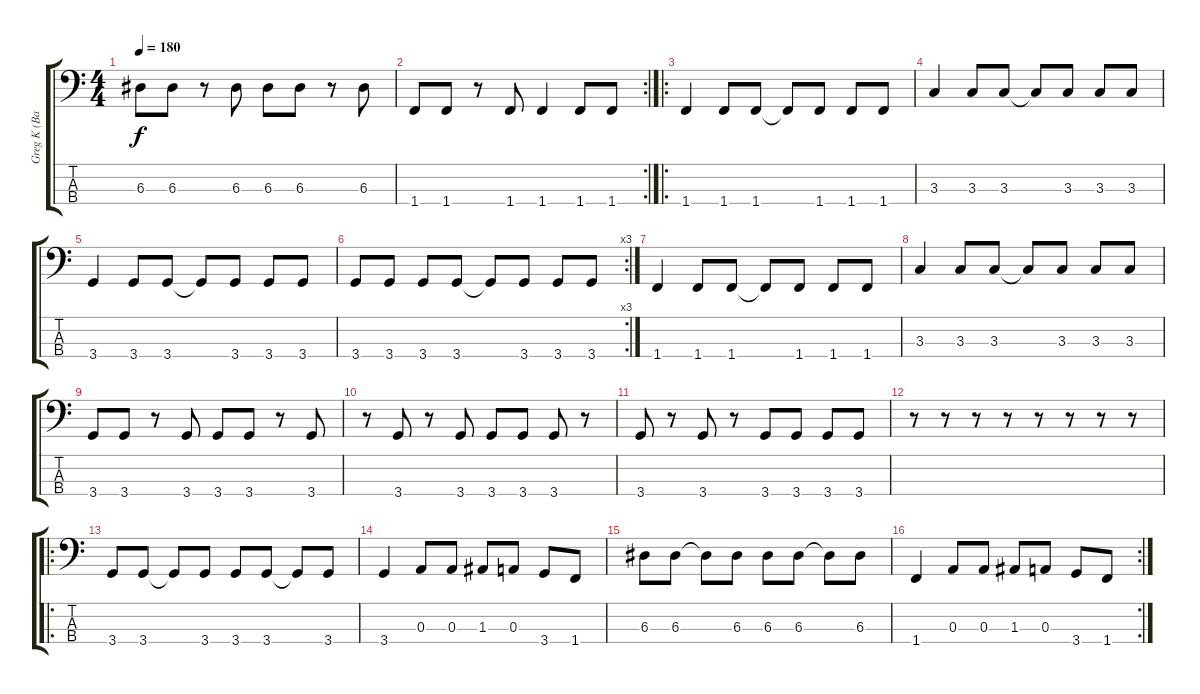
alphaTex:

\track ("Greg K (Bass)" "Greg K (Ba") {instrument electricbasspick}
\staff {score tabs}
\tuning (G2 D2 A1 E1) {hide}
\ts (4 4)
\tempo 180
\clef f4
\ks c
6.3.8{dy f} 6.3.8 r.8 6.3.8 6.3.8 6.3.8 r.8 6.3.8 |
\rc 2
1.4.8 1.4.8 r.8 1.4.8 1.4.4 1.4.8 1.4.8 |
\ro
1.4.4 1.4.8 1.4.8 1.4{t}.8 1.4.8 1.4.8 1.4.8 |
3.3.4 3.3.8 3.3.8 3.3{t}.8 3.3.8 3.3.8 3.3.8 |
3.4.4 3.4.8 3.4.8 3.4{t}.8 3.4.8 3.4.8 3.4.8 |
\rc 3
3.4.8 3.4.8 3.4.8 3.4.8 3.4{t}.8 3.4.8 3.4.8 3.4.8 |
1.4.4 1.4.8 1.4.8 1.4{t}.8 1.4.8 1.4.8 1.4.8 |
3.3.4 3.3.8 3.3.8 3.3{t}.8 3.3.8 3.3.8 3.3.8 |
3.4.8 3.4.8 r.8 3.4.8 3.4.8 3.4.8 r.8 3.4.8 |
r.8 3.4.8 r.8 3.4.8 3.4.8 3.4.8 3.4.8 r.8 |
3.4.8 r.8 3.4.8 r.8 3.4.8 3.4.8 3.4.8 3.4.8 |
r.8 r.8 r.8 r.8 r.8 r.8 r.8 r.8 |
\ro
3.4.8 3.4.8 3.4{t}.8 3.4.8 3.4.8 3.4.8 3.4{t}.8 3.4.8 |
3.4.4 0.3.8 0.3.8 1.3.8 0.3.8 3.4.8 1.4.8 |
6.3.8 6.3.8 6.3{t}.8 6.3.8 6.3.8 6.3.8 6.3{t}.8 6.3.8 |
\rc 2
1.4.4 0.3.8 0.3.8 1.3.8 0.3.8 3.4.8 1.4.8
